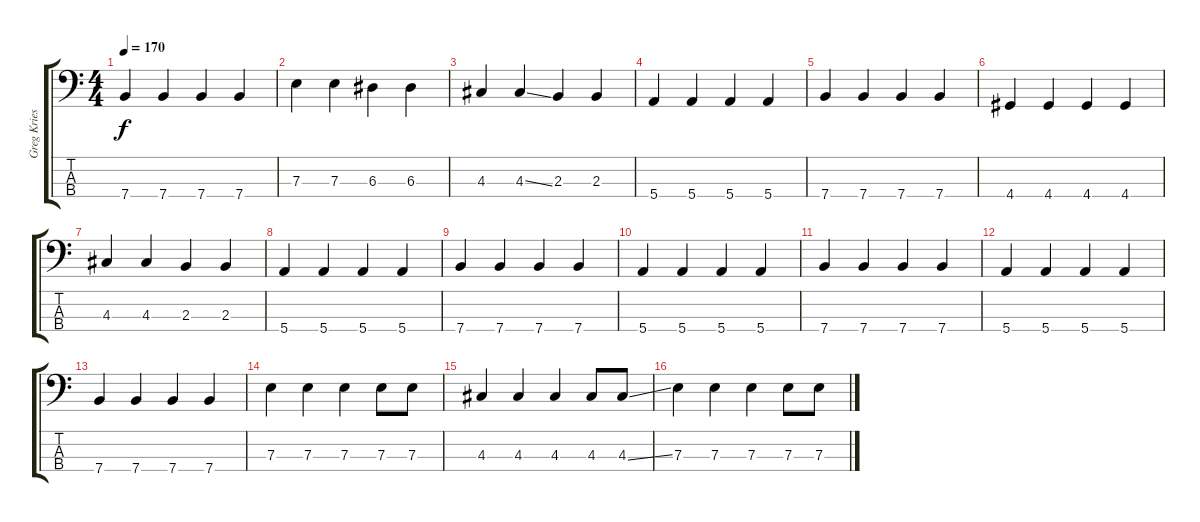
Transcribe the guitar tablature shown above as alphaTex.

\track ("Greg Kriesel" "Greg Kries") {instrument electricbassfinger}
\staff {score tabs}
\tuning (G2 D2 A1 E1) {hide}
\ts (4 4)
\tempo 170
\clef f4
\ks c
7.4.4{dy f} 7.4.4 7.4.4 7.4.4 |
7.3.4 7.3.4 6.3.4 6.3.4 |
4.3.4 4.3{ss}.4 2.3.4 2.3.4 |
5.4.4 5.4.4 5.4.4 5.4.4 |
7.4.4 7.4.4 7.4.4 7.4.4 |
4.4.4 4.4.4 4.4.4 4.4.4 |
4.3.4 4.3.4 2.3.4 2.3.4 |
5.4.4 5.4.4 5.4.4 5.4.4 |
7.4.4 7.4.4 7.4.4 7.4.4 |
5.4.4 5.4.4 5.4.4 5.4.4 |
7.4.4 7.4.4 7.4.4 7.4.4 |
5.4.4 5.4.4 5.4.4 5.4.4 |
7.4.4 7.4.4 7.4.4 7.4.4 |
7.3.4 7.3.4 7.3.4 7.3.8 7.3.8 |
4.3.4 4.3.4 4.3.4 4.3.8 4.3{ss}.8 |
7.3.4 7.3.4 7.3.4 7.3.8 7.3.8
